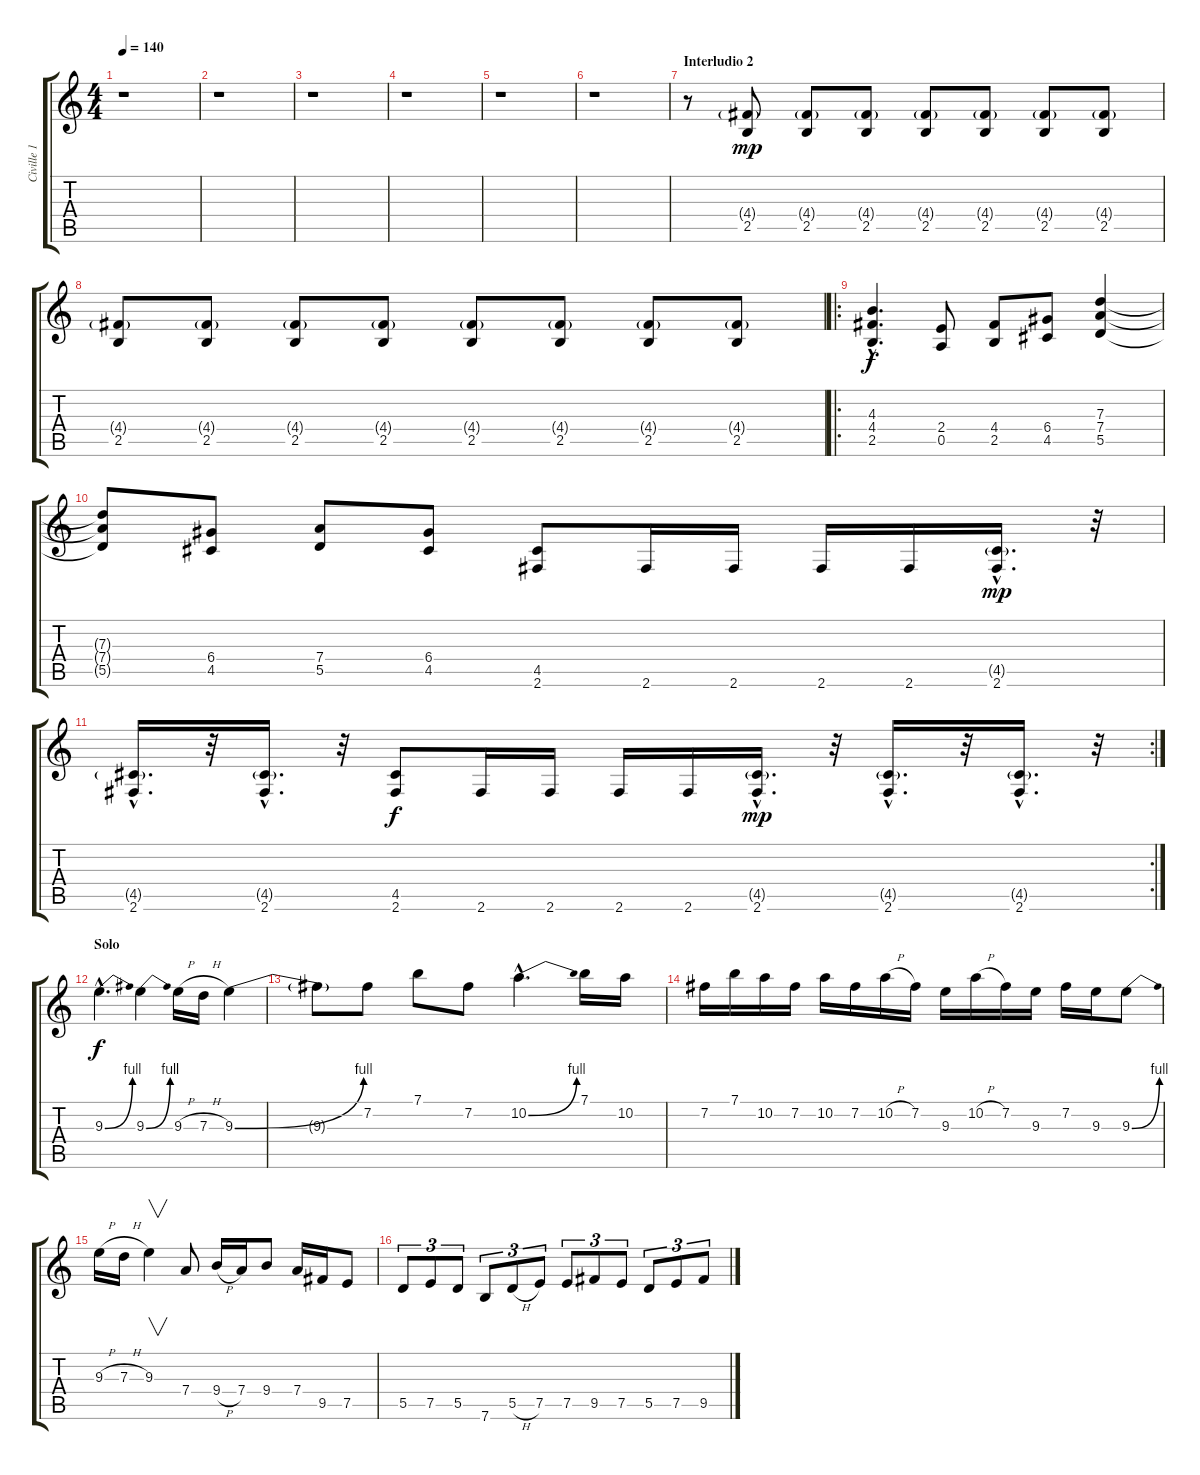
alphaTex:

\track ("Civille 1" "Civille 1") {instrument distortionguitar}
\staff {score tabs}
\tuning (E4 B3 G3 D3 A2 E2) {hide}
\ts (4 4)
\tempo 140
\clef g2
\ks c
r.1{dy f} |
r.1 |
r.1 |
r.1 |
r.1 |
r.1 |
\section ("" "Interludio 2")
r.8 (4.4{g} 2.5).8{dy mp} (4.4{g} 2.5).8 (4.4{g} 2.5).8 (4.4{g} 2.5).8 (4.4{g} 2.5).8 (4.4{g} 2.5).8 (4.4{g} 2.5).8 |
(4.4{g} 2.5).8 (4.4{g} 2.5).8 (4.4{g} 2.5).8 (4.4{g} 2.5).8 (4.4{g} 2.5).8 (4.4{g} 2.5).8 (4.4{g} 2.5).8 (4.4{g} 2.5).8 |
\ro
(4.3{hac} 4.4{hac} 2.5{hac}).4{d dy f} (2.4 0.5).8 (4.4 2.5).8 (6.4 4.5).8 (7.3 7.4 5.5).4 |
(7.3{t} 7.4{t} 5.5{t}).8 (6.4 4.5).8 (7.4 5.5).8 (6.4 4.5).8 (4.5 2.6).8 2.6.16 2.6.16 2.6.16 2.6.16 (4.5{g hac} 2.6{hac}).16{d dy mp} r.32 |
\rc 2
(4.5{g hac} 2.6{hac}).16{d} r.32 (4.5{g hac} 2.6{hac}).16{d} r.32 (4.5 2.6).8{dy f} 2.6.16 2.6.16 2.6.16 2.6.16 (4.5{g hac} 2.6{hac}).16{d dy mp} r.32 (4.5{g hac} 2.6{hac}).16{d} r.32 (4.5{g hac} 2.6{hac}).16{d} r.32 |
\section ("" "Solo")
9.3{be (bend 0 0 60 4) hac}.4{d dy f} 9.3{be (bend 0 0 60 4)}.4 9.3{h}.16 7.3{h}.16 9.3{be (bend 0 0 60 4)}.4 |
9.3{t}.8 7.2.8 7.1.8 7.2.8 10.2{be (bend 0 0 60 4) hac}.4{d} 7.1.16 10.2.16 |
7.2.16 7.1.16 10.2.16 7.2.16 10.2.16 7.2.16 10.2{h}.16 7.2.16 9.3.16 10.2{h}.16 7.2.16 9.3.16 7.2.16 9.3.16 9.3{be (bend 0 0 60 4)}.8 |
9.3{h}.16 7.3{h}.16 9.3.4{v} 7.4.8 9.4{h}.16 7.4.16 9.4.8 7.4.16 9.5.16 7.5.8 |
5.5.8{tu (3 2)} 7.5.8{tu (3 2)} 5.5.8{tu (3 2)} 7.6.8{tu (3 2)} 5.5{h}.8{tu (3 2)} 7.5.8{tu (3 2)} 7.5.8{tu (3 2)} 9.5.8{tu (3 2)} 7.5.8{tu (3 2)} 5.5.8{tu (3 2)} 7.5.8{tu (3 2)} 9.5.8{tu (3 2)}
